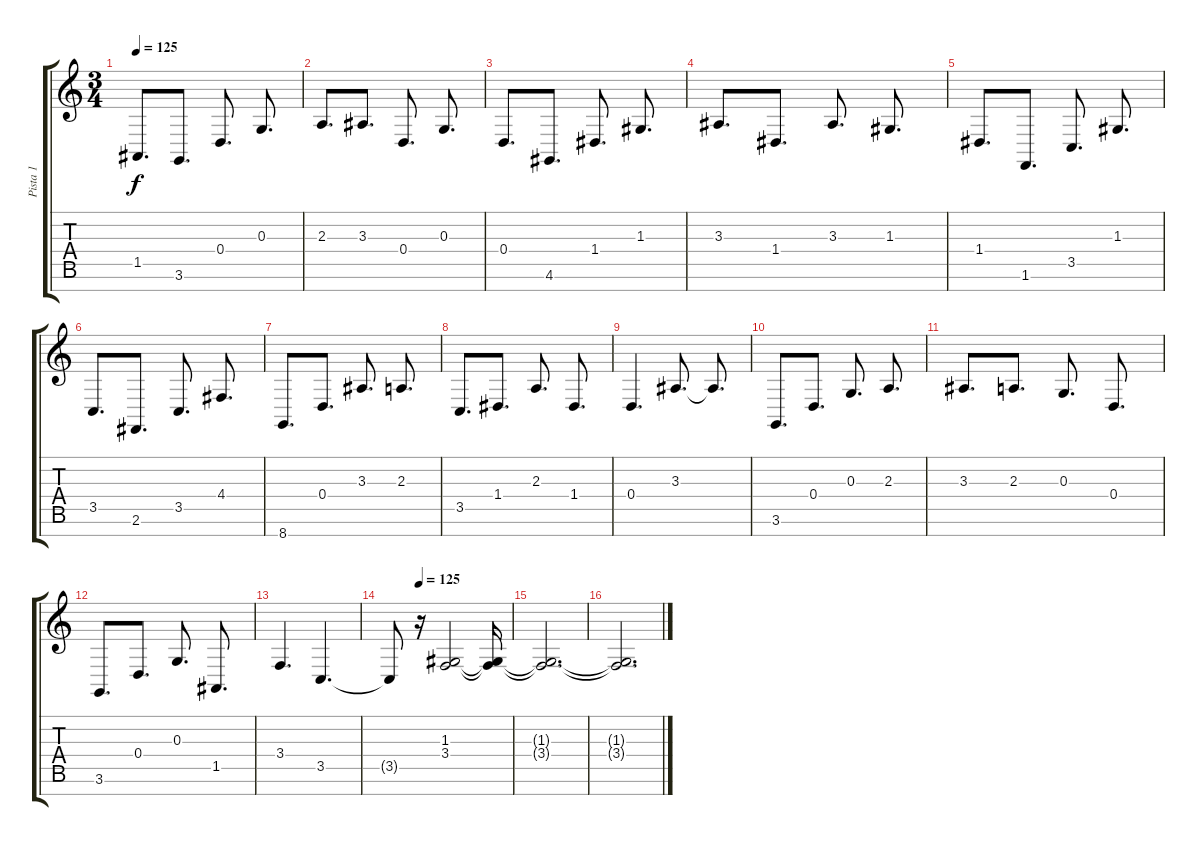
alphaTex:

\track ("Pista 1" "Pista 1") {instrument acousticgrandpiano}
\staff {score tabs}
\tuning (E4 B3 G3 D3 A2 E2 B1) {hide}
\ts (3 4)
\tempo 125
\clef g2
\ks c
1.5.8{d dy f} 3.6.8{d} 0.4.8{d} 0.3.8{d} |
2.3.8{d} 3.3.8{d} 0.4.8{d} 0.3.8{d} |
0.4.8{d} 4.6.8{d} 1.4.8{d} 1.3.8{d} |
3.3.8{d} 1.4.8{d} 3.3.8{d} 1.3.8{d} |
1.4.8{d} 1.6.8{d} 3.5.8{d} 1.3.8{d} |
3.5.8{d} 2.6.8{d} 3.5.8{d} 4.4.8{d} |
8.7.8{d} 0.4.8{d} 3.3.8{d} 2.3.8{d} |
3.5.8{d} 1.4.8{d} 2.3.8{d} 1.4.8{d} |
0.4.4{d} 3.3.8{d} 3.3{t}.8{d} |
3.6.8{d} 0.4.8{d} 0.3.8{d} 2.3.8{d} |
3.3.8{d} 2.3.8{d} 0.3.8{d} 0.4.8{d} |
3.6.8{d} 0.4.8{d} 0.3.8{d} 1.5.8{d} |
3.4.4{d} 3.5.4{d} |
\tempo (125 0.25)
3.5{t}.8 r.16 (1.3 3.4).2{volume 0 instrument acousticgrandpiano} (1.3{t} 3.4{t}).16 |
(1.3{t} 3.4{t}).2{d} |
(1.3{t} 3.4{t}).2{d}
